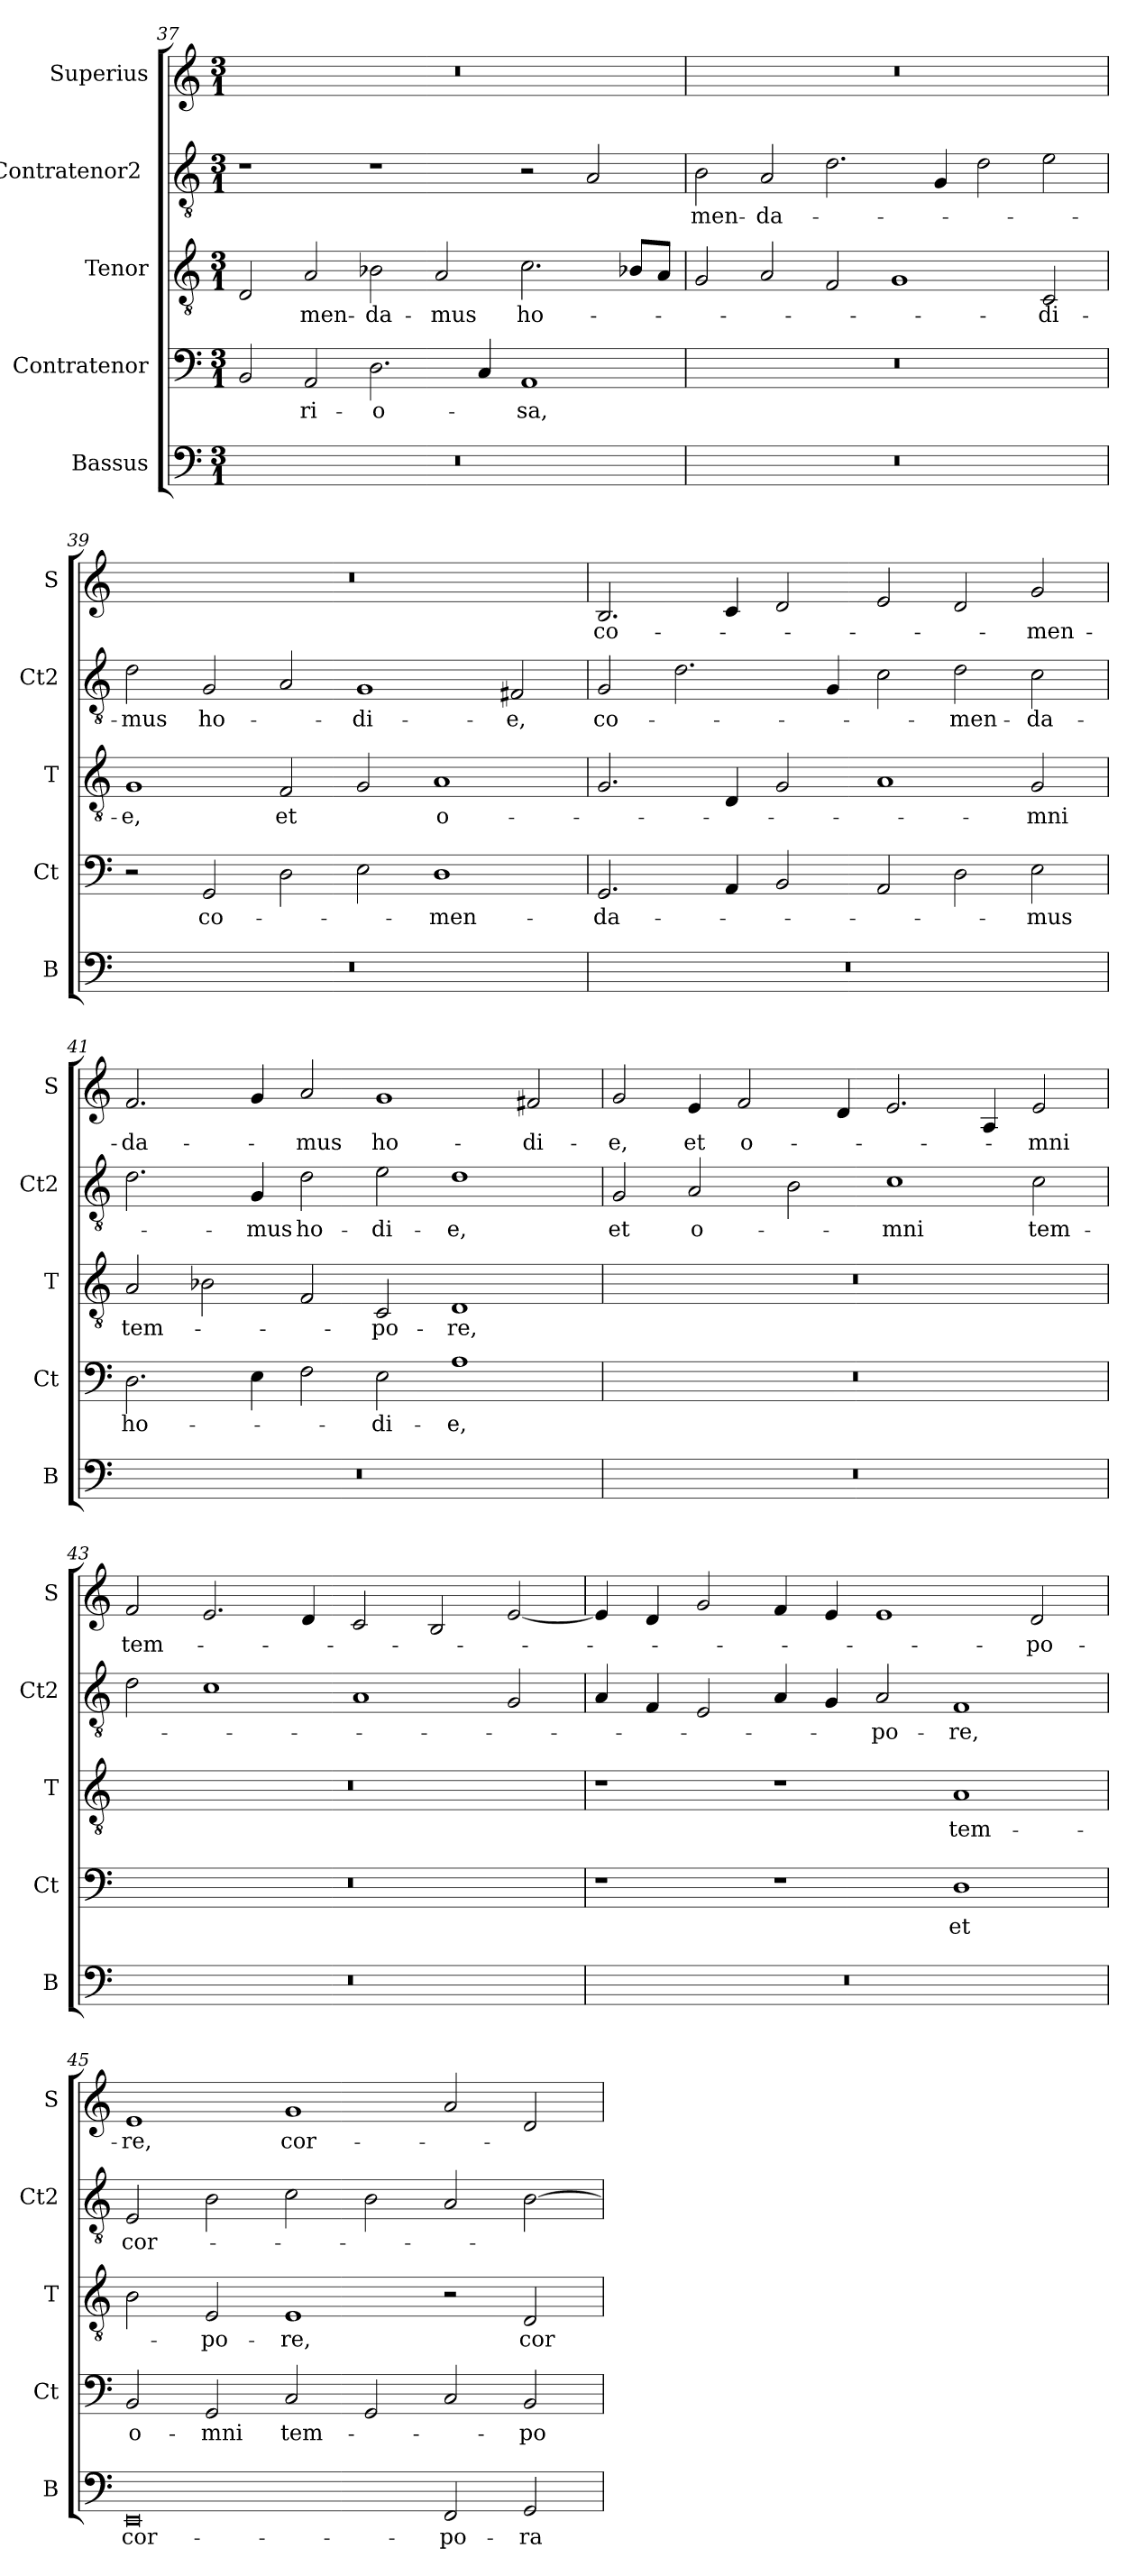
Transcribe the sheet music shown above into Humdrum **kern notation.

**kern	**text	**kern	**text	**kern	**text	**kern	**text	**kern	**text
*part5	*part5	*part4	*part4	*part3	*part3	*part2	*part2	*part1	*part1
*staff5	*staff5	*staff4	*staff4	*staff3	*staff3	*staff2	*staff2	*staff1	*staff1
*I"Bassus	*	*I"Contratenor	*	*I"Tenor	*	*I"Contratenor2 	*	*I"Superius	*
*I'B	*	*I'Ct	*	*I'T	*	*I'Ct2	*	*I'S	*
*clefF4	*	*clefF4	*	*clefGv2	*	*clefGv2	*	*clefG2	*
*k[]	*	*k[]	*	*k[]	*	*k[]	*	*k[]	*
*M3/1	*	*M3/1	*	*M3/1	*	*M3/1	*	*M3/1	*
=37	=37	=37	=37	=37	=37	=37	=37	=37	=37
0.r	.	2BB/	.	2D/	.	1r	.	0.r	.
.	.	2AA/	-ri-	2A/	-men-	.	.	.	.
.	.	2.D\	-o-	2B-X\	-da-	1r	.	.	.
.	.	.	.	2A/	-mus	.	.	.	.
.	.	4C/	.	.	.	.	.	.	.
.	.	1AA	-sa,	2.c\	ho-	2r	.	.	.
.	.	.	.	.	.	2A/	.	.	.
.	.	.	.	8B-X/L	.	.	.	.	.
.	.	.	.	8A/J	.	.	.	.	.
=38	=38	=38	=38	=38	=38	=38	=38	=38	=38
0.r	.	0.r	.	2G/	.	2B\	-men-	0.r	.
.	.	.	.	2A/	.	2A/	-da-	.	.
.	.	.	.	2F/	.	2.d\	.	.	.
.	.	.	.	1G	.	.	.	.	.
.	.	.	.	.	.	4G/	.	.	.
.	.	.	.	.	.	2d\	.	.	.
.	.	.	.	2C/	-di-	2e\	.	.	.
=39	=39	=39	=39	=39	=39	=39	=39	=39	=39
0.r	.	2r	.	1G	-e,	2d\	-mus	0.r	.
.	.	2GG/	co-	.	.	2G/	ho-	.	.
.	.	2D\	.	2F/	et	2A/	.	.	.
.	.	2E\	.	2G/	.	1G	-di-	.	.
.	.	1D	-men-	1A	o-	.	.	.	.
.	.	.	.	.	.	2F#X/	-e,	.	.
=40	=40	=40	=40	=40	=40	=40	=40	=40	=40
0.r	.	2.GG/	-da-	2.G/	.	2G/	co-	2.B/	co-
.	.	.	.	.	.	2.d\	.	.	.
.	.	4AA/	.	4D/	.	.	.	4c/	.
.	.	2BB/	.	2G/	.	.	.	2d/	.
.	.	.	.	.	.	4G/	.	.	.
.	.	2AA/	.	1A	.	2c\	.	2e/	.
.	.	2D\	.	.	.	2d\	-men-	2d/	.
.	.	2E\	-mus	2G/	-mni	2c\	-da-	2g/	-men-
=41	=41	=41	=41	=41	=41	=41	=41	=41	=41
0.r	.	2.D\	ho-	2A/	tem-	2.d\	.	2.f/	-da-
.	.	.	.	2B-X\	.	.	.	.	.
.	.	4E\	.	.	.	4G/	-mus	4g/	.
.	.	2F\	.	2F/	.	2d\	ho-	2a/	-mus
.	.	2E\	-di-	2C/	-po-	2e\	-di-	1g	ho-
.	.	1A	-e,	1D	-re,	1d	-e,	.	.
.	.	.	.	.	.	.	.	2f#X/	-di-
=42	=42	=42	=42	=42	=42	=42	=42	=42	=42
0.r	.	0.r	.	0.r	.	2G/	et	2g/	-e,
.	.	.	.	.	.	2A/	o-	4e/	et
.	.	.	.	.	.	.	.	2f/	o-
.	.	.	.	.	.	2B\	.	.	.
.	.	.	.	.	.	.	.	4d/	.
.	.	.	.	.	.	1c	-mni	2.e/	.
.	.	.	.	.	.	.	.	4A/	.
.	.	.	.	.	.	2c\	tem-	2e/	-mni
=43	=43	=43	=43	=43	=43	=43	=43	=43	=43
0.r	.	0.r	.	0.r	.	2d\	.	2f/	tem-
.	.	.	.	.	.	1c	.	2.e/	.
.	.	.	.	.	.	.	.	4d/	.
.	.	.	.	.	.	1A	.	2c/	.
.	.	.	.	.	.	.	.	2B/	.
.	.	.	.	.	.	2G/	.	[2e/	.
=44	=44	=44	=44	=44	=44	=44	=44	=44	=44
0.r	.	1r	.	1r	.	4A/	.	4e/]	.
.	.	.	.	.	.	4F/	.	4d/	.
.	.	.	.	.	.	2E/	.	2g/	.
.	.	1r	.	1r	.	4A/	.	4f/	.
.	.	.	.	.	.	4G/	.	4e/	.
.	.	.	.	.	.	2A/	-po-	1e	.
.	.	1D	et	1A	tem-	1F	-re,	.	.
.	.	.	.	.	.	.	.	2d/	-po-
=45	=45	=45	=45	=45	=45	=45	=45	=45	=45
0EE	cor-	2BB/	o-	2B\	.	2E/	cor-	1e	-re,
.	.	2GG/	-mni	2E/	-po-	2B\	.	.	.
.	.	2C/	tem-	1E	-re,	2c\	.	1g	cor-
.	.	2GG/	.	.	.	2B\	.	.	.
2FF/	-po-	2C/	.	2r	.	2A/	.	2a/	.
2GG/	-ra	2BB/	-po-	2D/	cor-	[2B\	.	2d/	.
=	=	=	=	=	=	=	=	=	=
*-	*-	*-	*-	*-	*-	*-	*-	*-	*-
